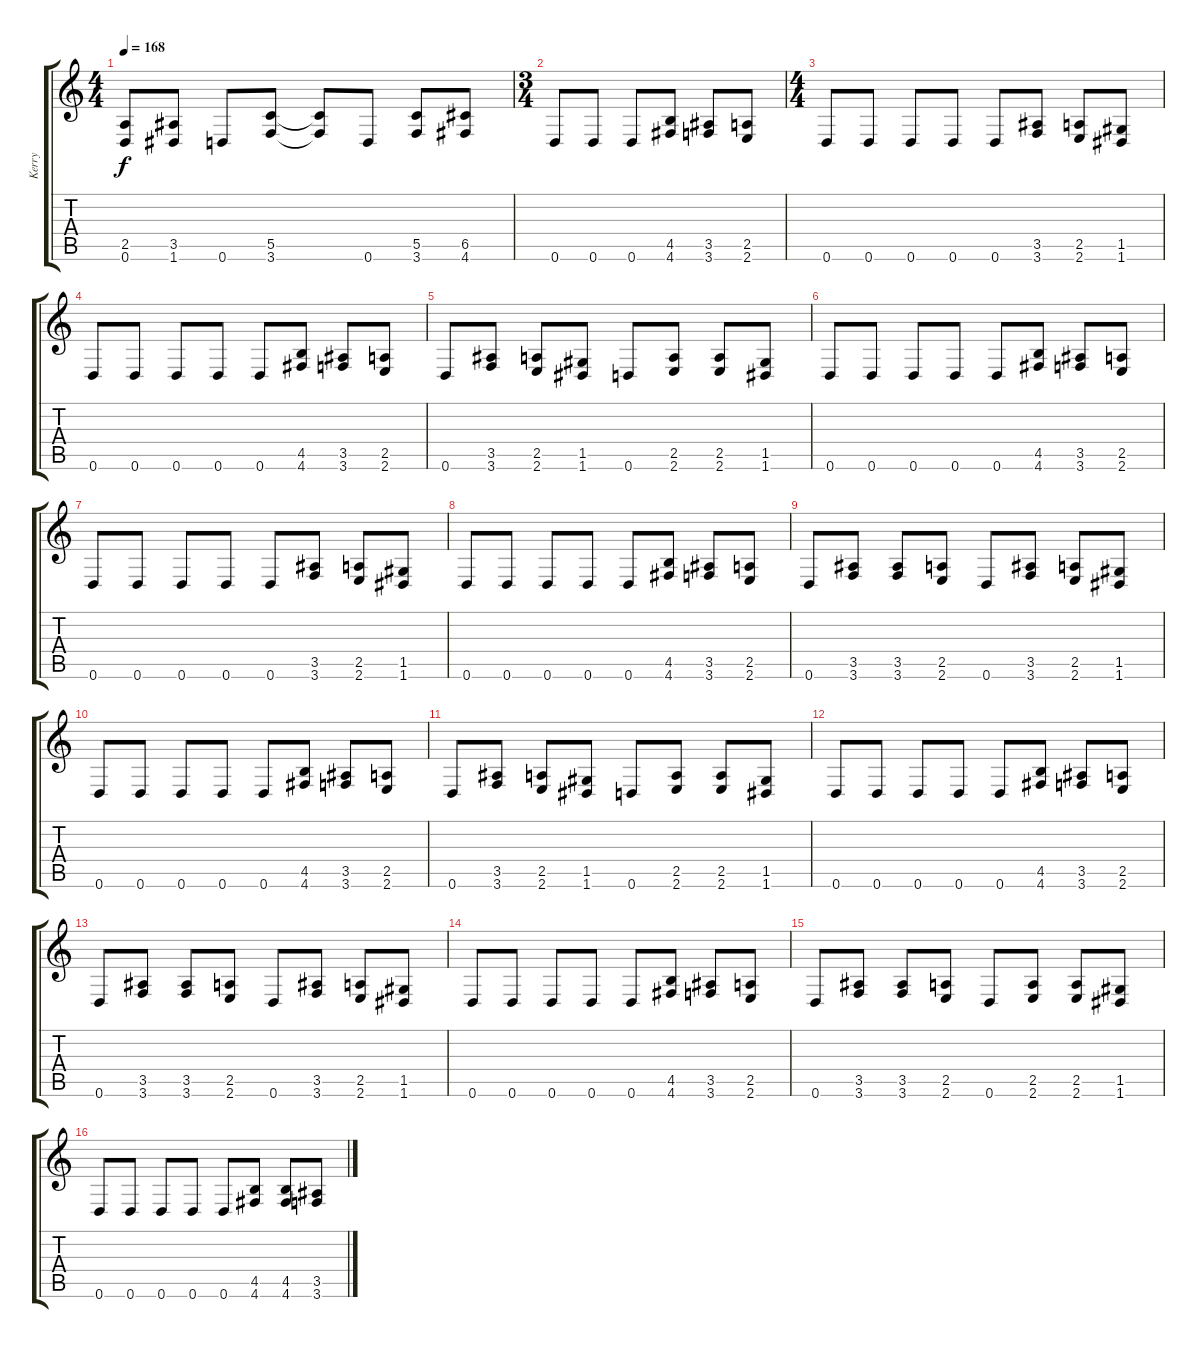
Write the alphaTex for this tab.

\track ("Kerry" "Kerry") {instrument distortionguitar}
\staff {score tabs}
\tuning (D4 A3 F3 C3 G2 D2) {hide}
\ts (4 4)
\tempo 168
\clef g2
\ks c
(2.5 0.6).8{dy f} (3.5 1.6).8 0.6.8 (5.5 3.6).8 (5.5{t} 3.6{t}).8 0.6.8 (5.5 3.6).8 (6.5 4.6).8 |
\ts (3 4)
0.6.8 0.6.8 0.6.8 (4.5 4.6).8 (3.5 3.6).8 (2.5 2.6).8 |
\ts (4 4)
0.6.8 0.6.8 0.6.8 0.6.8 0.6.8 (3.5 3.6).8 (2.5 2.6).8 (1.5 1.6).8 |
0.6.8 0.6.8 0.6.8 0.6.8 0.6.8 (4.5 4.6).8 (3.5 3.6).8 (2.5 2.6).8 |
0.6.8 (3.5 3.6).8 (2.5 2.6).8 (1.5 1.6).8 0.6.8 (2.5 2.6).8 (2.5 2.6).8 (1.5 1.6).8 |
0.6.8 0.6.8 0.6.8 0.6.8 0.6.8 (4.5 4.6).8 (3.5 3.6).8 (2.5 2.6).8 |
0.6.8 0.6.8 0.6.8 0.6.8 0.6.8 (3.5 3.6).8 (2.5 2.6).8 (1.5 1.6).8 |
0.6.8 0.6.8 0.6.8 0.6.8 0.6.8 (4.5 4.6).8 (3.5 3.6).8 (2.5 2.6).8 |
0.6.8 (3.5 3.6).8 (3.5 3.6).8 (2.5 2.6).8 0.6.8 (3.5 3.6).8 (2.5 2.6).8 (1.5 1.6).8 |
0.6.8 0.6.8 0.6.8 0.6.8 0.6.8 (4.5 4.6).8 (3.5 3.6).8 (2.5 2.6).8 |
0.6.8 (3.5 3.6).8 (2.5 2.6).8 (1.5 1.6).8 0.6.8 (2.5 2.6).8 (2.5 2.6).8 (1.5 1.6).8 |
0.6.8 0.6.8 0.6.8 0.6.8 0.6.8 (4.5 4.6).8 (3.5 3.6).8 (2.5 2.6).8 |
0.6.8 (3.5 3.6).8 (3.5 3.6).8 (2.5 2.6).8 0.6.8 (3.5 3.6).8 (2.5 2.6).8 (1.5 1.6).8 |
0.6.8 0.6.8 0.6.8 0.6.8 0.6.8 (4.5 4.6).8 (3.5 3.6).8 (2.5 2.6).8 |
0.6.8 (3.5 3.6).8 (3.5 3.6).8 (2.5 2.6).8 0.6.8 (2.5 2.6).8 (2.5 2.6).8 (1.5 1.6).8 |
0.6.8 0.6.8 0.6.8 0.6.8 0.6.8 (4.5 4.6).8 (4.5 4.6).8 (3.5 3.6).8
